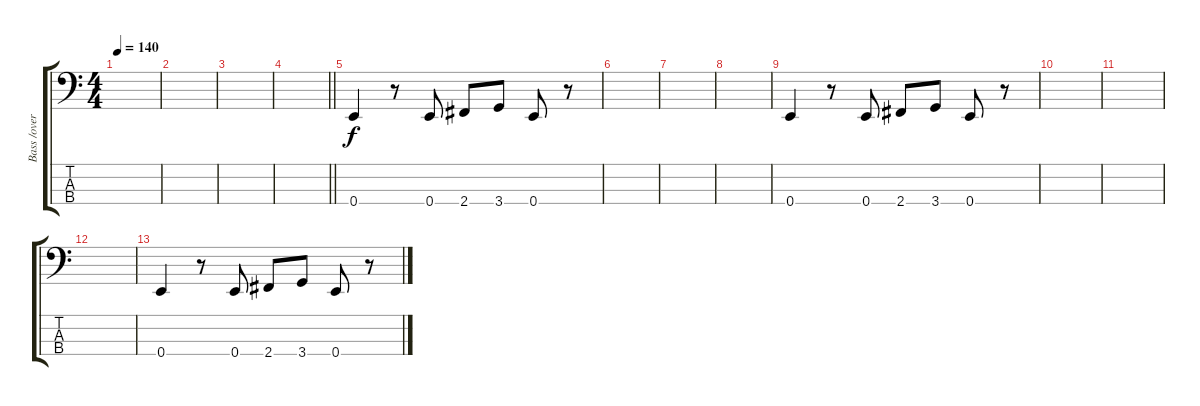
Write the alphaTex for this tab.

\track ("Bass /overdub" "Bass /over") {instrument contrabass}
\staff {score tabs}
\tuning (G2 D2 A1 E1) {hide}
\ts (4 4)
\tempo 140
\clef f4
\ks c
|
|
|
\barLineRight lightlight
|
\section ("" "")
0.4.4 r.8 0.4.8 2.4.8 3.4.8 0.4.8 r.8 |
|
|
|
0.4.4 r.8 0.4.8 2.4.8 3.4.8 0.4.8 r.8 |
|
|
|
0.4.4 r.8 0.4.8 2.4.8 3.4.8 0.4.8 r.8
